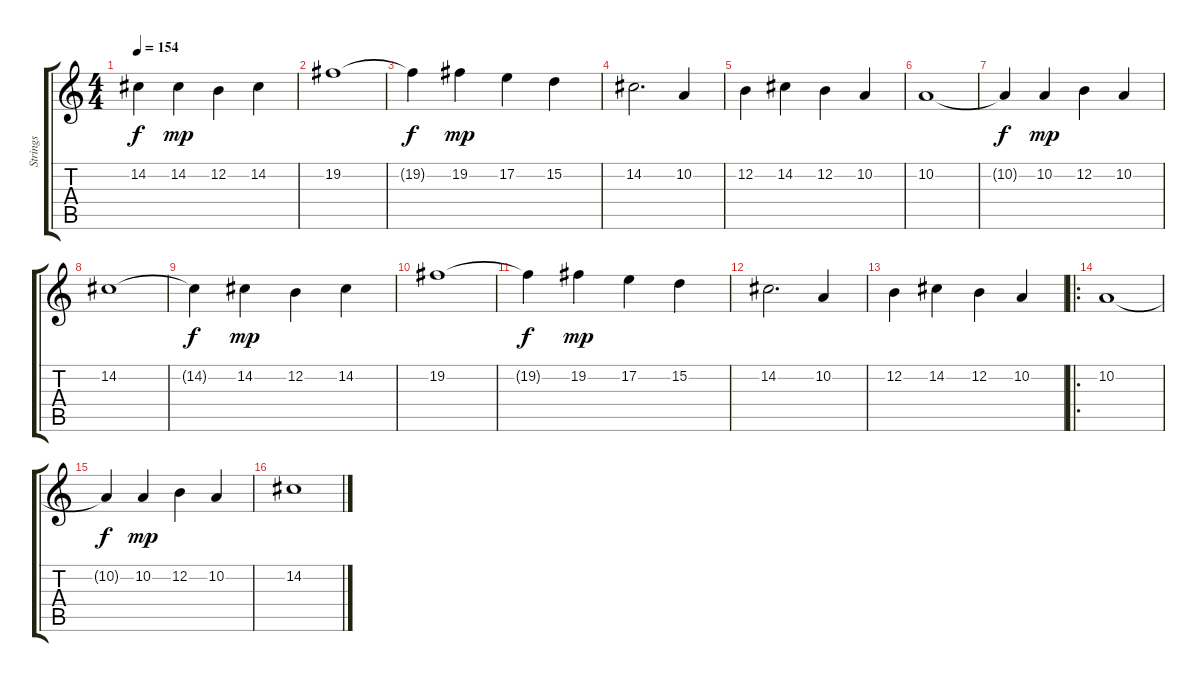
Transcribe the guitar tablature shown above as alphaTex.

\track ("Strings" "Strings") {instrument violin}
\staff {score tabs}
\tuning (E4 B3 G3 D3 A2 E2) {hide}
\ts (4 4)
\tempo 154
\clef g2
\ks c
14.2{t}.4{dy f} 14.2.4{dy mp} 12.2.4 14.2.4 |
19.2.1 |
19.2{t}.4{dy f} 19.2.4{dy mp} 17.2.4 15.2.4 |
14.2.2{d} 10.2.4 |
12.2.4 14.2.4 12.2.4 10.2.4 |
10.2.1 |
10.2{t}.4{dy f} 10.2.4{dy mp} 12.2.4 10.2.4 |
14.2.1 |
14.2{t}.4{dy f} 14.2.4{dy mp} 12.2.4 14.2.4 |
19.2.1 |
19.2{t}.4{dy f} 19.2.4{dy mp} 17.2.4 15.2.4 |
14.2.2{d} 10.2.4 |
12.2.4 14.2.4 12.2.4 10.2.4 |
\ro
10.2.1 |
10.2{t}.4{dy f} 10.2.4{dy mp} 12.2.4 10.2.4 |
14.2.1
